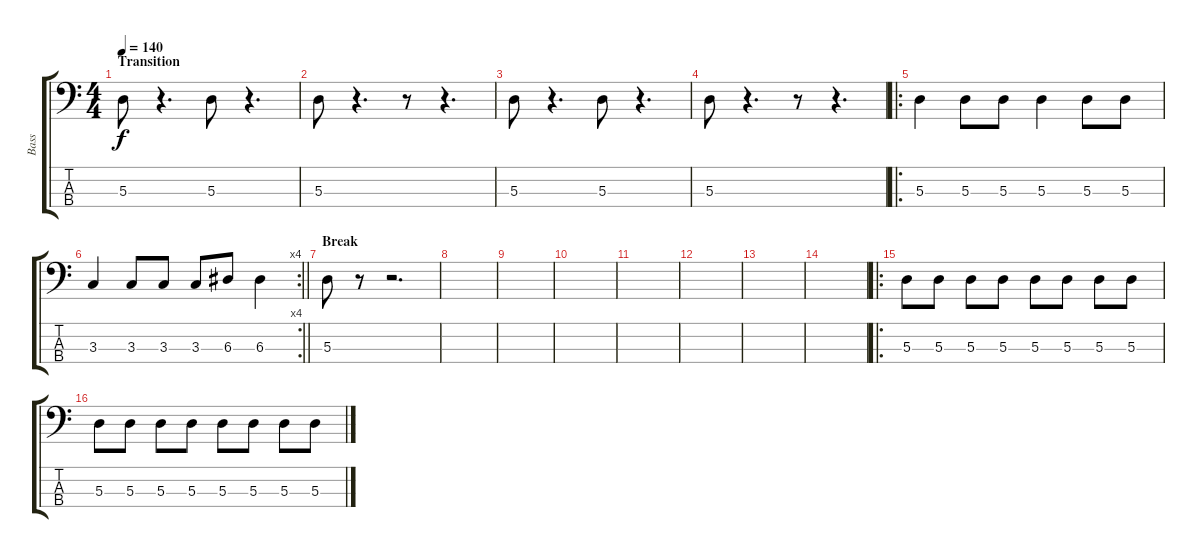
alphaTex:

\track ("Bass" "Bass") {instrument electricbassfinger}
\staff {score tabs}
\tuning (G2 D2 A1 E1) {hide}
\ts (4 4)
\section ("" "Transition")
\tempo 140
\clef f4
\ks c
5.3.8{dy f} r.4{d} 5.3.8 r.4{d} |
5.3.8 r.4{d} r.8 r.4{d} |
5.3.8 r.4{d} 5.3.8 r.4{d} |
5.3.8 r.4{d} r.8 r.4{d} |
\ro
5.3.4 5.3.8 5.3.8 5.3.4 5.3.8 5.3.8 |
\rc 4
\barLineRight lightlight
3.3.4 3.3.8 3.3.8 3.3.8 6.3.8 6.3.4 |
\section ("" "Break")
5.3.8 r.8 r.2{d} |
|
|
|
|
|
|
|
\ro
5.3.8 5.3.8 5.3.8 5.3.8 5.3.8 5.3.8 5.3.8 5.3.8 |
5.3.8 5.3.8 5.3.8 5.3.8 5.3.8 5.3.8 5.3.8 5.3.8
